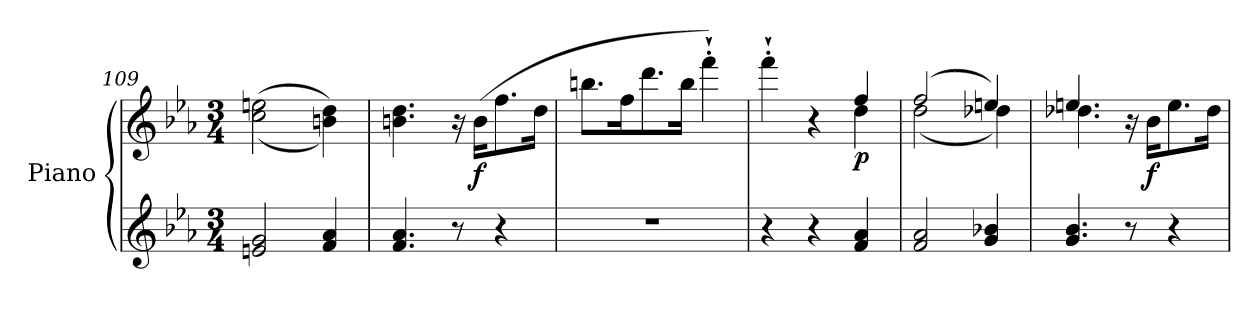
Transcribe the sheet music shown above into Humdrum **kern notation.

**kern	**kern	**dynam
*part1	*part1	*part1
*staff2	*staff1	*staff1/2
*I"Piano	*	*
*I'Pno	*	*
*clefG2	*clefG2	*
*k[b-e-a-]	*k[b-e-a-]	*
*M3/4	*M3/4	*
=109	=109	=109
2en/ 2g/	((2cc\ 2een\	.
4f/ 4a-/	4bn\ 4dd\))	.
=110	=110	=110
4.f/ 4.a-/	4.bn\ 4.dd\	.
8r	16r	.
!	!	!LO:DY:b
.	(16b\KL	f
4r	8.ff\	.
.	16dd\Jk	.
=111	=111	=111
2.r	8.bbn\L	.
.	16ff\K	.
.	8.ddd\	.
.	16bb\Jk	.
.	4fff'`\)	.
=112	=112	=112
*	*^	*
4r	4fff'`\	2ryy	.
4r	4r	.	.
!	!	!	!LO:DY:b
4f/ 4a-/	4ff/	4dd\	p
!!LO:PB:g=z	!!
=113	=113	=113	=113
2f/ 2a-/	(2ff/	(2dd\	.
4g/ 4b-X/	4een/)	4dd-X\)	.
=114	=114	=114	=114
4.g/ 4.b-/	4.een/	4.dd-X\	.
8r	16r	4.ryy	.
!	!	!	!LO:DY:b
.	16b-\KL	.	f
4r	8.ee\	.	.
.	16dd-\Jk	.	.
*	*v	*v	*
=	=	=
*-	*-	*-
